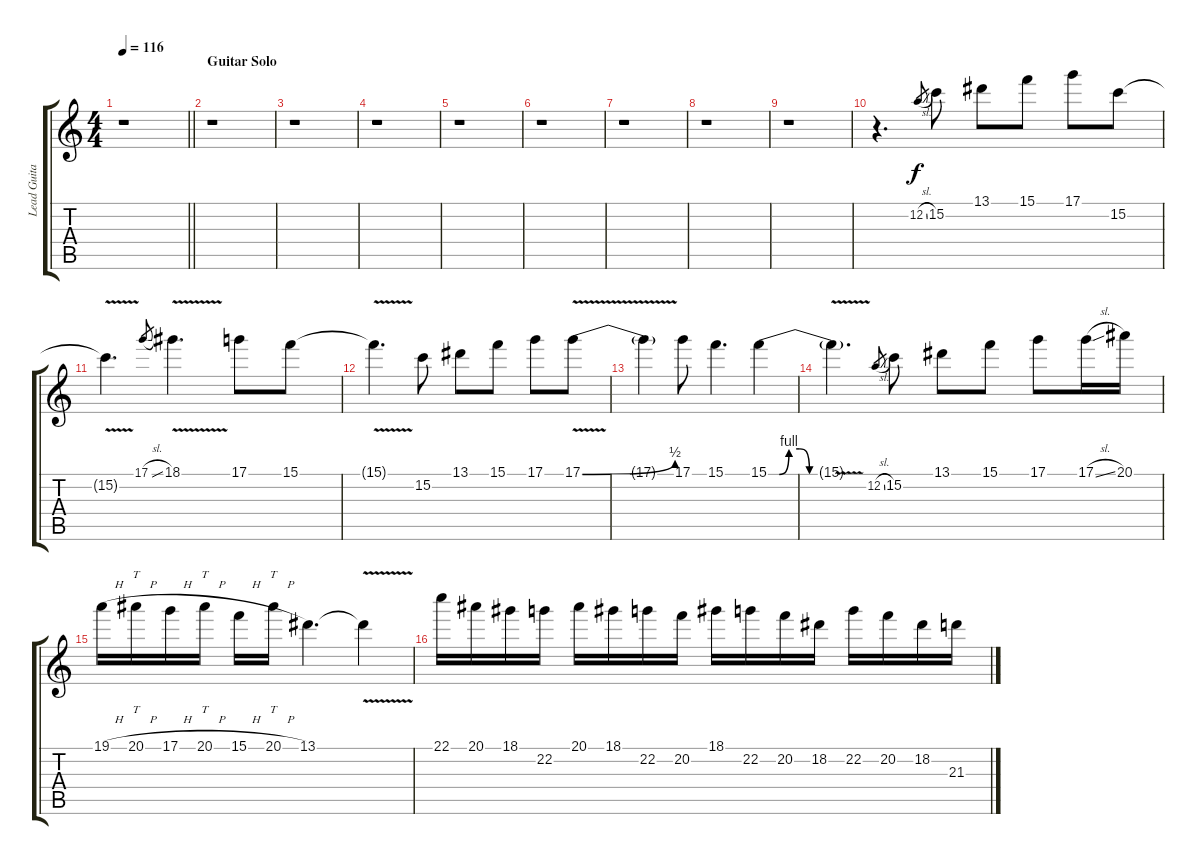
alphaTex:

\track ("Lead Guitar II" "Lead Guita") {instrument overdrivenguitar}
\staff {score tabs}
\tuning (D4 A3 F3 C3 G2 D2) {hide}
\ts (4 4)
\tempo 116
\clef g2
\barLineRight lightlight
\ks c
r.1{dy f} |
\section ("" "Guitar Solo")
r.1 |
r.1 |
r.1 |
r.1 |
r.1 |
r.1 |
r.1 |
r.1 |
r.4{d volume 12 balance 10 instrument overdrivenguitar} 12.2{sl}.8{gr} 15.2.8 13.1.8 15.1.8 17.1.8 15.2.8 |
15.2{v t}.4{d} 17.1{sl}.8{gr} 18.1{v}.4{d} 17.1.8 15.1.8 |
15.1{v t}.4{d} 15.2.8 13.1.8 15.1.8 17.1.8 17.1{be (bend 0 0 60 2) v}.8 |
17.1{t}.4 17.1.8 15.1.4{d} 15.1{be (custom 0 0 10 0 19 4 29 4 38 0 60 0)}.4 |
15.1{v t}.4{d} 12.2{sl}.8{gr} 15.2.8 13.1.8 15.1.8 17.1.8 17.1{sl}.16 20.1.16 |
19.1{h}.16 20.1{h}.16{tt} 17.1{h}.16 20.1{h}.16{tt} 15.1{h}.16 20.1{h}.16{tt} 13.1.4{d} 13.1{v t}.4 |
22.1.16 20.1.16 18.1.16 22.2.16 20.1.16 18.1.16 22.2.16 20.2.16 18.1.16 22.2.16 20.2.16 18.2.16 22.2.16 20.2.16 18.2.16 21.3.16
